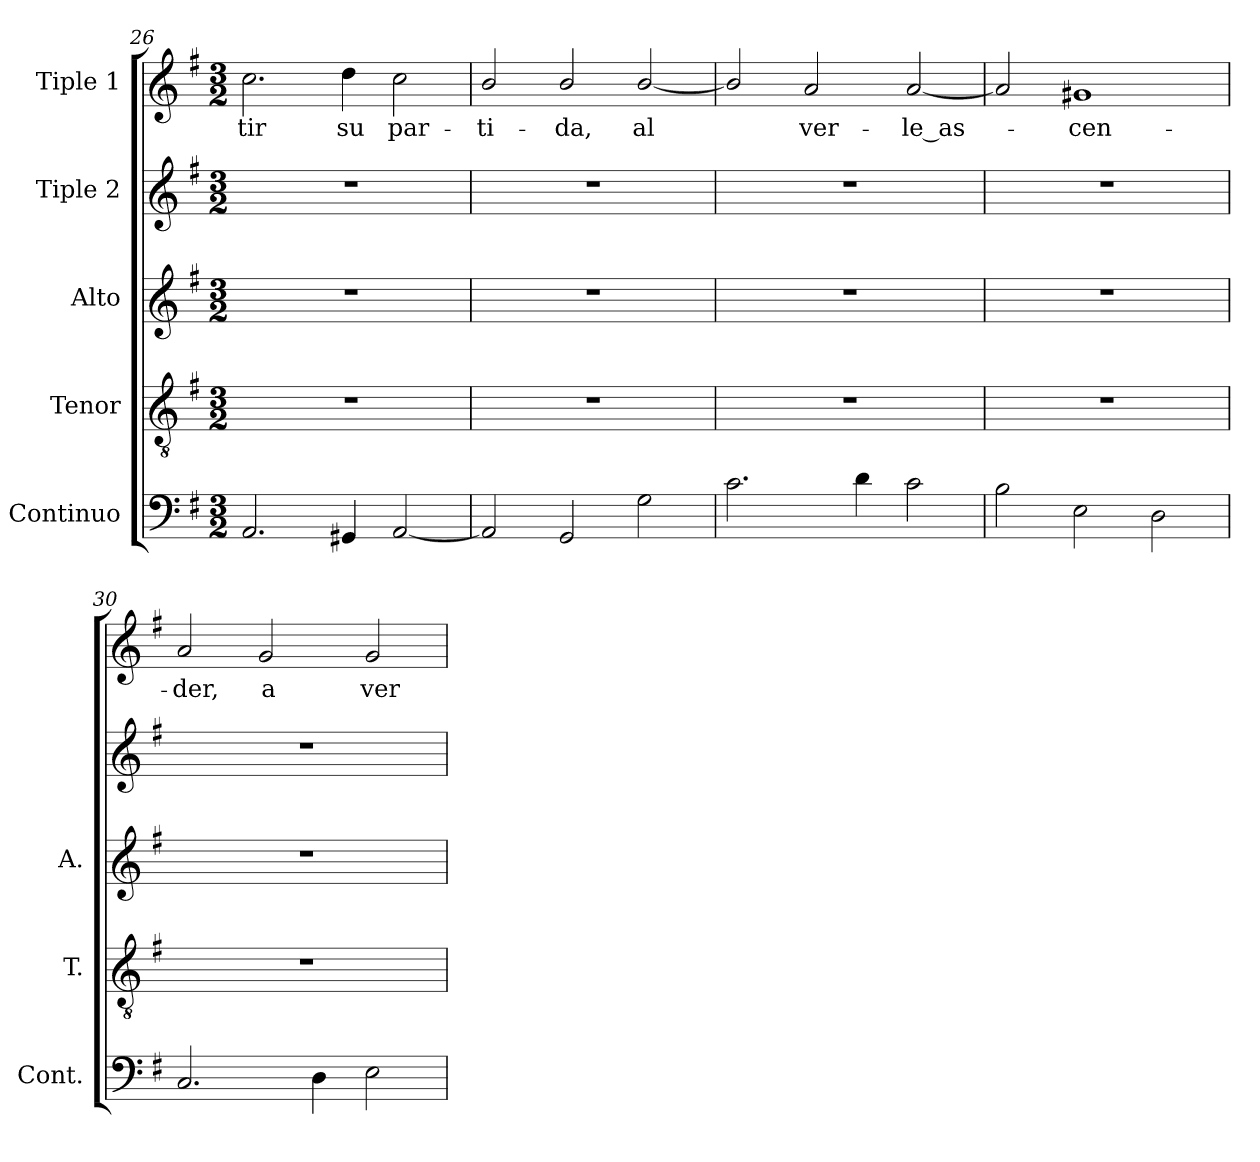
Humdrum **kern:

**kern	**kern	**kern	**kern	**kern	**text
*part5	*part4	*part3	*part2	*part1	*part1
*staff5	*staff4	*staff3	*staff2	*staff1	*staff1
*I"Continuo	*I"Tenor	*I"Alto	*I"Tiple 2	*I"Tiple 1	*
*I'Cont.	*I'T.	*I'A.	*	*	*
*clefF4	*clefGv2	*clefG2	*clefG2	*clefG2	*
*	*ITrd7c12	*	*	*	*
*k[f#]	*k[f#]	*k[f#]	*k[f#]	*k[f#]	*
*G:	*G:	*G:	*G:	*G:	*
*M3/2	*M3/2	*M3/2	*M3/2	*M3/2	*
=26	=26	=26	=26	=26	=26
!	!LO:N:vis=1	!LO:N:vis=1	!LO:N:vis=1	!	!
!	!	!	!	!	!LO:LY:b:color=#000000
2.AAi/	1.r	1.r	1.r	2.cci\	-tir
!	!	!	!	!	!LO:LY:b:color=#000000
4GG#Xi/	.	.	.	4ddi\	su
!	!	!	!	!	!LO:LY:b:color=#000000
[2AAi/	.	.	.	2cci\	par-
=27	=27	=27	=27	=27	=27
!	!LO:N:vis=1	!LO:N:vis=1	!LO:N:vis=1	!	!
!	!	!	!	!	!LO:LY:b:color=#000000
2AAi/]	1.r	1.r	1.r	2bi/	-ti-
!	!	!	!	!	!LO:LY:b:color=#000000
2GGi/	.	.	.	2bi/	-da,
!	!	!	!	!	!LO:LY:b:color=#000000
2Gi\	.	.	.	[2bi/	al
=28	=28	=28	=28	=28	=28
!	!LO:N:vis=1	!LO:N:vis=1	!LO:N:vis=1	!	!
2.ci\	1.r	1.r	1.r	2bi/]	.
!	!	!	!	!	!LO:LY:b:color=#000000
.	.	.	.	2ai/	ver-
4di\	.	.	.	.	.
!	!	!	!	!	!LO:LY:b:color=#000000
2ci\	.	.	.	[2ai/	-le_as-
=29	=29	=29	=29	=29	=29
!	!LO:N:vis=1	!LO:N:vis=1	!LO:N:vis=1	!	!
2Bi\	1.r	1.r	1.r	2ai/]	.
!	!	!	!	!	!LO:LY:b:color=#000000
2Ei\	.	.	.	1g#Xi	-cen-
2Di\	.	.	.	.	.
=30	=30	=30	=30	=30	=30
!	!LO:N:vis=1	!LO:N:vis=1	!LO:N:vis=1	!	!
!	!	!	!	!	!LO:LY:b:color=#000000
2.Ci/	1.r	1.r	1.r	2ai/	-der,
!	!	!	!	!	!LO:LY:b:color=#000000
.	.	.	.	2gi/	a
4Di\	.	.	.	.	.
!	!	!	!	!	!LO:LY:b:color=#000000
2Ei\	.	.	.	2gi/	ver-
=	=	=	=	=	=
*-	*-	*-	*-	*-	*-
